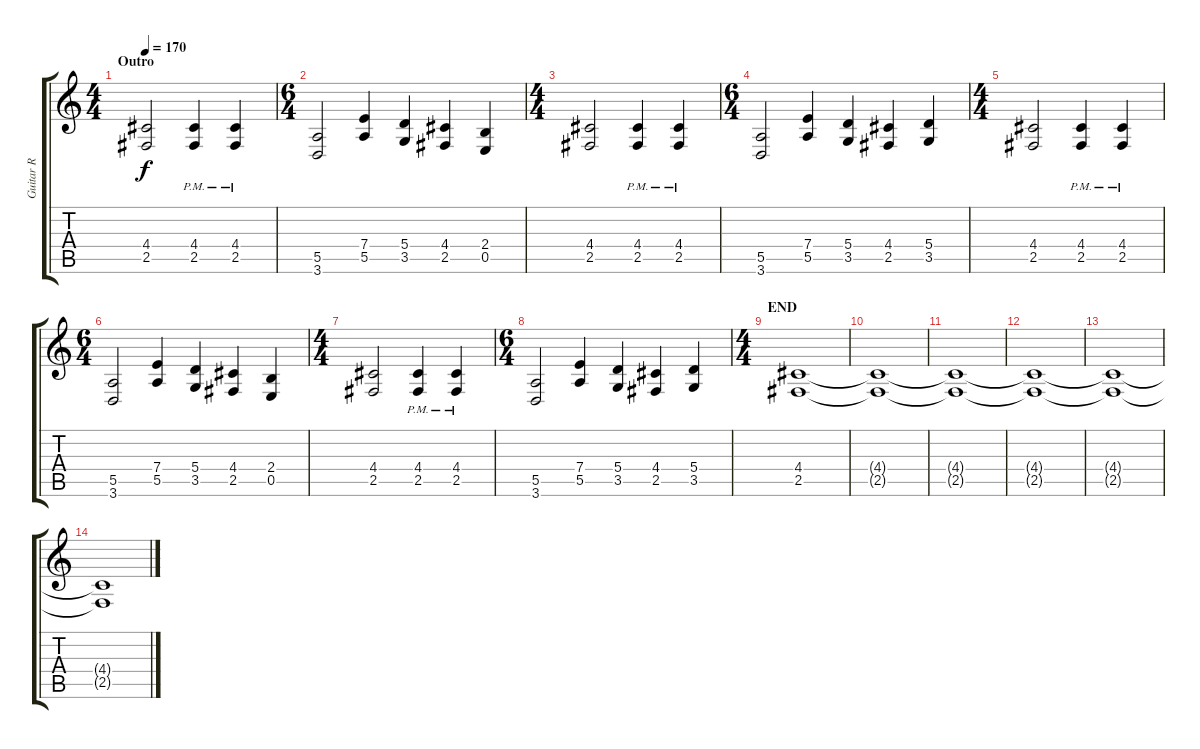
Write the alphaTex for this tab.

\track ("Guitar R" "Guitar R") {instrument distortionguitar}
\staff {score tabs}
\tuning (B3 Gb3 D3 A2 E2 B1) {hide}
\ts (4 4)
\section ("" "Outro")
\tempo 170
\clef g2
\ks c
(4.4 2.5).2{dy f} (4.4{pm} 2.5{pm}).4 (4.4{pm} 2.5{pm}).4 |
\ts (6 4)
(5.5 3.6).2 (7.4 5.5).4 (5.4 3.5).4 (4.4 2.5).4 (2.4 0.5).4 |
\ts (4 4)
(4.4 2.5).2 (4.4{pm} 2.5{pm}).4 (4.4{pm} 2.5{pm}).4 |
\ts (6 4)
(5.5 3.6).2 (7.4 5.5).4 (5.4 3.5).4 (4.4 2.5).4 (5.4 3.5).4 |
\ts (4 4)
(4.4 2.5).2 (4.4{pm} 2.5{pm}).4 (4.4{pm} 2.5{pm}).4 |
\ts (6 4)
(5.5 3.6).2 (7.4 5.5).4 (5.4 3.5).4 (4.4 2.5).4 (2.4 0.5).4 |
\ts (4 4)
(4.4 2.5).2 (4.4{pm} 2.5{pm}).4 (4.4{pm} 2.5{pm}).4 |
\ts (6 4)
(5.5 3.6).2 (7.4 5.5).4 (5.4 3.5).4 (4.4 2.5).4 (5.4 3.5).4 |
\ts (4 4)
\section ("" "END")
(4.4 2.5).1 |
(4.4{t} 2.5{t}).1 |
(4.4{t} 2.5{t}).1 |
(4.4{t} 2.5{t}).1 |
(4.4{t} 2.5{t}).1 |
(4.4{t} 2.5{t}).1
